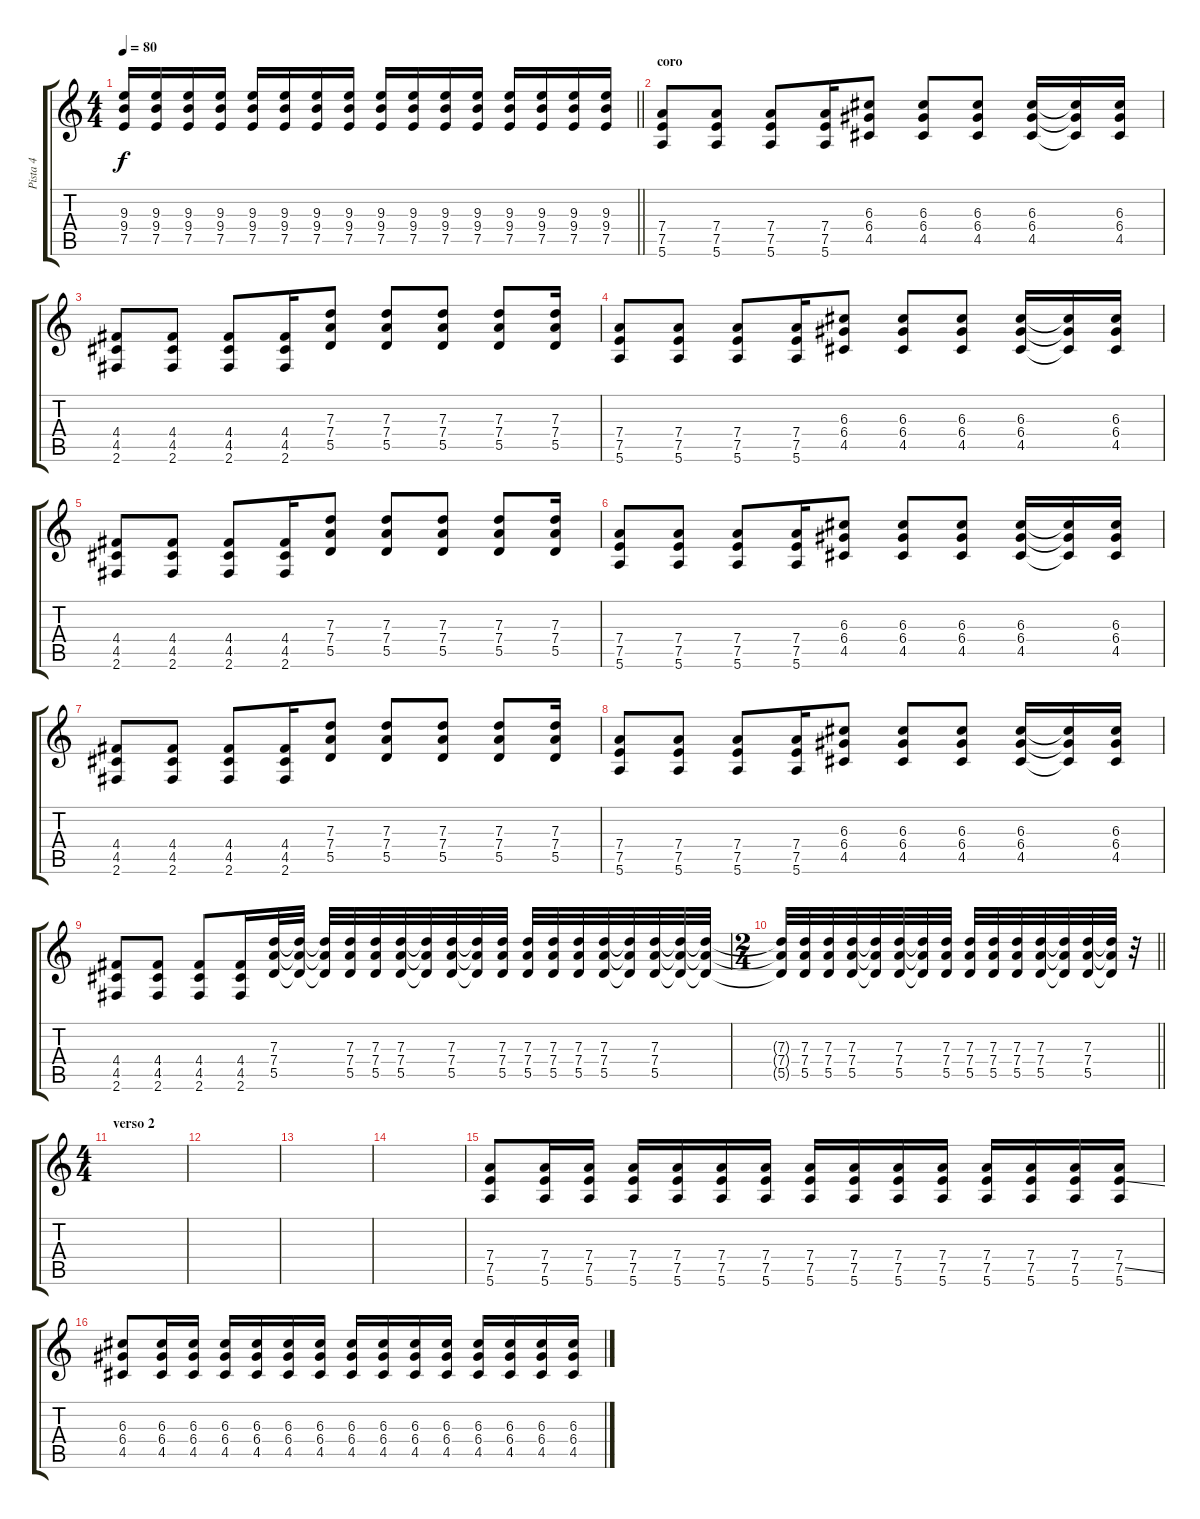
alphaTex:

\track ("Pista 4" "Pista 4") {instrument overdrivenguitar}
\staff {score tabs}
\tuning (E4 B3 G3 D3 A2 E2) {hide}
\ts (4 4)
\tempo 80
\clef g2
\barLineRight lightlight
\ks c
(9.3 9.4 7.5).16{dy f} (9.3 9.4 7.5).16 (9.3 9.4 7.5).16 (9.3 9.4 7.5).16 (9.3 9.4 7.5).16 (9.3 9.4 7.5).16 (9.3 9.4 7.5).16 (9.3 9.4 7.5).16 (9.3 9.4 7.5).16 (9.3 9.4 7.5).16 (9.3 9.4 7.5).16 (9.3 9.4 7.5).16 (9.3 9.4 7.5).16 (9.3 9.4 7.5).16 (9.3 9.4 7.5).16 (9.3 9.4 7.5).16 |
\section ("" "coro")
(7.4 7.5 5.6).8 (7.4 7.5 5.6).8 (7.4 7.5 5.6).8 (7.4 7.5 5.6).16 (6.3 6.4 4.5).8 (6.3 6.4 4.5).8 (6.3 6.4 4.5).8 (6.3 6.4 4.5).16 (6.3{t} 6.4{t} 4.5{t}).16 (6.3 6.4 4.5).16 |
(4.4 4.5 2.6).8 (4.4 4.5 2.6).8 (4.4 4.5 2.6).8 (4.4 4.5 2.6).16 (7.3 7.4 5.5).8 (7.3 7.4 5.5).8 (7.3 7.4 5.5).8 (7.3 7.4 5.5).8 (7.3 7.4 5.5).16 |
(7.4 7.5 5.6).8 (7.4 7.5 5.6).8 (7.4 7.5 5.6).8 (7.4 7.5 5.6).16 (6.3 6.4 4.5).8 (6.3 6.4 4.5).8 (6.3 6.4 4.5).8 (6.3 6.4 4.5).16 (6.3{t} 6.4{t} 4.5{t}).16 (6.3 6.4 4.5).16 |
(4.4 4.5 2.6).8 (4.4 4.5 2.6).8 (4.4 4.5 2.6).8 (4.4 4.5 2.6).16 (7.3 7.4 5.5).8 (7.3 7.4 5.5).8 (7.3 7.4 5.5).8 (7.3 7.4 5.5).8 (7.3 7.4 5.5).16 |
(7.4 7.5 5.6).8 (7.4 7.5 5.6).8 (7.4 7.5 5.6).8 (7.4 7.5 5.6).16 (6.3 6.4 4.5).8 (6.3 6.4 4.5).8 (6.3 6.4 4.5).8 (6.3 6.4 4.5).16 (6.3{t} 6.4{t} 4.5{t}).16 (6.3 6.4 4.5).16 |
(4.4 4.5 2.6).8 (4.4 4.5 2.6).8 (4.4 4.5 2.6).8 (4.4 4.5 2.6).16 (7.3 7.4 5.5).8 (7.3 7.4 5.5).8 (7.3 7.4 5.5).8 (7.3 7.4 5.5).8 (7.3 7.4 5.5).16 |
(7.4 7.5 5.6).8 (7.4 7.5 5.6).8 (7.4 7.5 5.6).8 (7.4 7.5 5.6).16 (6.3 6.4 4.5).8 (6.3 6.4 4.5).8 (6.3 6.4 4.5).8 (6.3 6.4 4.5).16 (6.3{t} 6.4{t} 4.5{t}).16 (6.3 6.4 4.5).16 |
(4.4 4.5 2.6).8 (4.4 4.5 2.6).8 (4.4 4.5 2.6).8 (4.4 4.5 2.6).16 (7.3 7.4 5.5).32 (7.3{t} 7.4{t} 5.5{t}).32 (7.3{t} 7.4{t} 5.5{t}).32 (7.3 7.4 5.5).32 (7.3 7.4 5.5).32 (7.3 7.4 5.5).32 (7.3{t} 7.4{t} 5.5{t}).32 (7.3 7.4 5.5).32 (7.3{t} 7.4{t} 5.5{t}).32 (7.3 7.4 5.5).32 (7.3 7.4 5.5).32 (7.3 7.4 5.5).32 (7.3 7.4 5.5).32 (7.3 7.4 5.5).32 (7.3{t} 7.4{t} 5.5{t}).32 (7.3 7.4 5.5).32 (7.3{t} 7.4{t} 5.5{t}).32 (7.3{t} 7.4{t} 5.5{t}).32 |
\ts (2 4)
\barLineRight lightlight
(7.3{t} 7.4{t} 5.5{t}).32 (7.3 7.4 5.5).32 (7.3 7.4 5.5).32 (7.3 7.4 5.5).32 (7.3{t} 7.4{t} 5.5{t}).32 (7.3 7.4 5.5).32 (7.3{t} 7.4{t} 5.5{t}).32 (7.3 7.4 5.5).32 (7.3 7.4 5.5).32 (7.3 7.4 5.5).32 (7.3 7.4 5.5).32 (7.3 7.4 5.5).32 (7.3{t} 7.4{t} 5.5{t}).32 (7.3 7.4 5.5).32 (7.3{t} 7.4{t} 5.5{t}).32 r.32 |
\ts (4 4)
\section ("" "verso 2")
|
|
|
|
(7.4 7.5 5.6).8 (7.4 7.5 5.6).16 (7.4 7.5 5.6).16 (7.4 7.5 5.6).16 (7.4 7.5 5.6).16 (7.4 7.5 5.6).16 (7.4 7.5 5.6).16 (7.4 7.5 5.6).16 (7.4 7.5 5.6).16 (7.4 7.5 5.6).16 (7.4 7.5 5.6).16 (7.4 7.5 5.6).16 (7.4 7.5 5.6).16 (7.4 7.5 5.6).16 (7.4 7.5{ss} 5.6).16 |
(6.3 6.4 4.5).8 (6.3 6.4 4.5).16 (6.3 6.4 4.5).16 (6.3 6.4 4.5).16 (6.3 6.4 4.5).16 (6.3 6.4 4.5).16 (6.3 6.4 4.5).16 (6.3 6.4 4.5).16 (6.3 6.4 4.5).16 (6.3 6.4 4.5).16 (6.3 6.4 4.5).16 (6.3 6.4 4.5).16 (6.3 6.4 4.5).16 (6.3 6.4 4.5).16 (6.3 6.4 4.5{ss}).16
